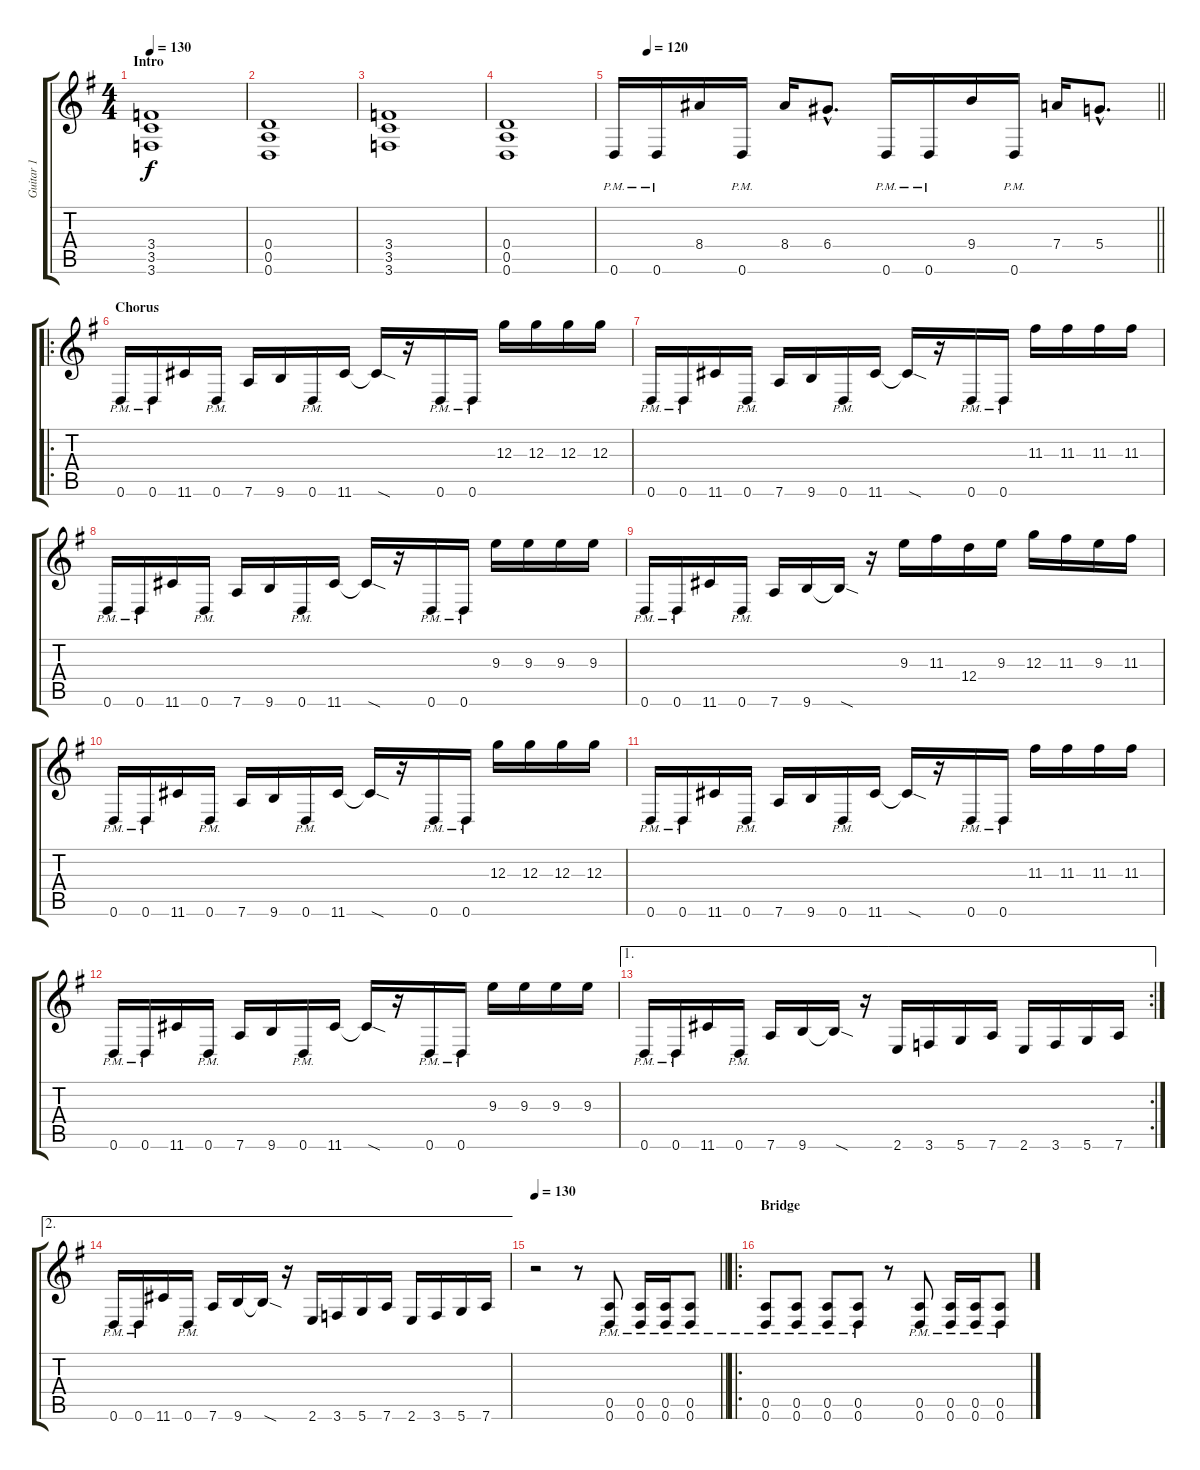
\track ("Guitar 1" "Guitar 1") {instrument overdrivenguitar}
\staff {score tabs}
\tuning (E4 B3 G3 D3 A2 D2) {hide}
\ts (4 4)
\section ("" "Intro")
\tempo 130
\clef g2
\ks g
(3.4 3.5 3.6).1{dy f instrument overdrivenguitar} |
(0.4 0.5 0.6).1 |
(3.4 3.5 3.6).1 |
(0.4 0.5 0.6).1 |
\tempo (120 0.0625)
\barLineRight lightlight
0.6{pm}.16 0.6{pm}.16 8.4.16 0.6{pm}.16 8.4.16 6.4{hac}.8{d} 0.6{pm}.16 0.6{pm}.16 9.4.16 0.6{pm}.16 7.4.16 5.4{hac}.8{d} |
\ro
\section ("" "Chorus")
0.6{pm}.16 0.6{pm}.16 11.6.16 0.6{pm}.16 7.6.16 9.6.16 0.6{pm}.16 11.6.16 11.6{sod t}.16 r.16 0.6{pm}.16 0.6{pm}.16 12.3.16 12.3.16 12.3.16 12.3.16 |
0.6{pm}.16 0.6{pm}.16 11.6.16 0.6{pm}.16 7.6.16 9.6.16 0.6{pm}.16 11.6.16 11.6{sod t}.16 r.16 0.6{pm}.16 0.6{pm}.16 11.3.16 11.3.16 11.3.16 11.3.16 |
0.6{pm}.16 0.6{pm}.16 11.6.16 0.6{pm}.16 7.6.16 9.6.16 0.6{pm}.16 11.6.16 11.6{sod t}.16 r.16 0.6{pm}.16 0.6{pm}.16 9.3.16 9.3.16 9.3.16 9.3.16 |
0.6{pm}.16 0.6{pm}.16 11.6.16 0.6{pm}.16 7.6.16 9.6.16 9.6{sod t}.16 r.16 9.3.16 11.3.16 12.4.16 9.3.16 12.3.16 11.3.16 9.3.16 11.3.16 |
0.6{pm}.16 0.6{pm}.16 11.6.16 0.6{pm}.16 7.6.16 9.6.16 0.6{pm}.16 11.6.16 11.6{sod t}.16 r.16 0.6{pm}.16 0.6{pm}.16 12.3.16 12.3.16 12.3.16 12.3.16 |
0.6{pm}.16 0.6{pm}.16 11.6.16 0.6{pm}.16 7.6.16 9.6.16 0.6{pm}.16 11.6.16 11.6{sod t}.16 r.16 0.6{pm}.16 0.6{pm}.16 11.3.16 11.3.16 11.3.16 11.3.16 |
0.6{pm}.16 0.6{pm}.16 11.6.16 0.6{pm}.16 7.6.16 9.6.16 0.6{pm}.16 11.6.16 11.6{sod t}.16 r.16 0.6{pm}.16 0.6{pm}.16 9.3.16 9.3.16 9.3.16 9.3.16 |
\ae 1
\rc 2
0.6{pm}.16 0.6{pm}.16 11.6.16 0.6{pm}.16 7.6.16 9.6.16 9.6{sod t}.16 r.16 2.6.16 3.6.16 5.6.16 7.6.16 2.6.16 3.6.16 5.6.16 7.6.16 |
\ae 2
0.6{pm}.16 0.6{pm}.16 11.6.16 0.6{pm}.16 7.6.16 9.6.16 9.6{sod t}.16 r.16 2.6.16 3.6.16 5.6.16 7.6.16 2.6.16 3.6.16 5.6.16 7.6.16 |
\tempo 130
\barLineRight lightlight
r.2 r.8 (0.5{pm} 0.6{pm}).8 (0.5{pm} 0.6{pm}).16 (0.5{pm} 0.6{pm}).16 (0.5{pm} 0.6{pm}).8 |
\ro
\section ("" "Bridge")
(0.5{pm} 0.6{pm}).8 (0.5{pm} 0.6{pm}).8 (0.5{pm} 0.6{pm}).8 (0.5{pm} 0.6{pm}).8 r.8 (0.5{pm} 0.6{pm}).8 (0.5{pm} 0.6{pm}).16 (0.5{pm} 0.6{pm}).16 (0.5{pm} 0.6{pm}).8
